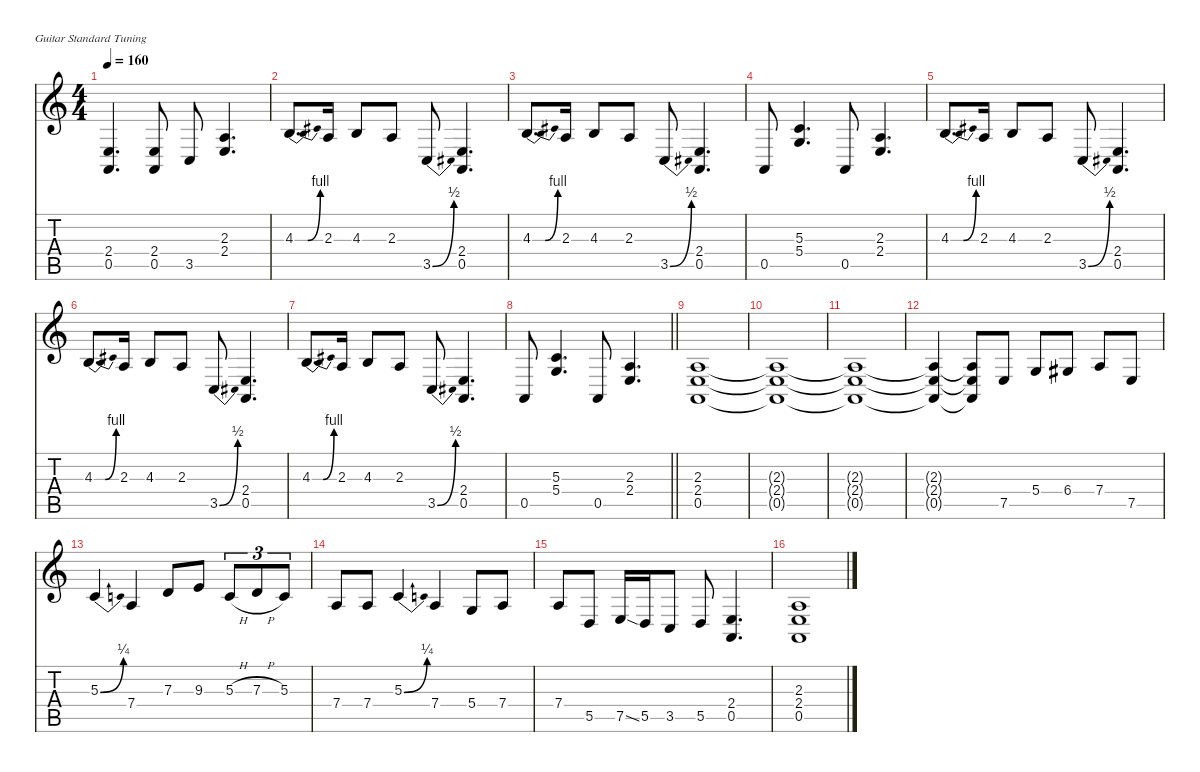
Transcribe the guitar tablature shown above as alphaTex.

\defaultSystemsLayout 4
\hideDynamics
\bracketExtendMode nobrackets
\singleTrackTrackNamePolicy hidden
\multiTrackTrackNamePolicy hidden
\firstSystemTrackNameMode fullname
\firstSystemTrackNameOrientation horizontal
\otherSystemsTrackNameOrientation horizontal
\track ("OverDub-hid" "led.synth.") {instrument lead1square}
\staff {score tabs}
\tuning (E4 B3 G3 D3 A2 E2)
\ts (4 4)
\tempo 160
\clef g2
\ks c
(2.4 0.5).4{d dy f} (2.4 0.5).8 3.5.8 (2.3 2.4).4{d} |
4.3{be (bendrelease 0 0 15 4 36 4 7.0000002 0)}.8{d} 2.3.16 4.3.8 2.3.8 3.5{be (bend 0 0 30 2)}.8 (2.4 0.5).4{d} |
4.3{be (bendrelease 0 0 15 4 36 4 7.0000002 0)}.8{d} 2.3.16 4.3.8 2.3.8 3.5{be (bend 0 0 30 2)}.8 (2.4 0.5).4{d} |
0.5.8 (5.3 5.4).4{d} 0.5.8 (2.3 2.4).4{d} |
4.3{be (bendrelease 0 0 15 4 36 4 7.0000002 0)}.8{d} 2.3.16 4.3.8 2.3.8 3.5{be (bend 0 0 30 2)}.8 (2.4 0.5).4{d} |
4.3{be (bendrelease 0 0 15 4 36 4 7.0000002 0)}.8{d} 2.3.16 4.3.8 2.3.8 3.5{be (bend 0 0 30 2)}.8 (2.4 0.5).4{d} |
4.3{be (bendrelease 0 0 15 4 36 4 7.0000002 0)}.8{d} 2.3.16 4.3.8 2.3.8 3.5{be (bend 0 0 30 2)}.8 (2.4 0.5).4{d} |
\barLineRight lightlight
0.5.8 (5.3 5.4).4{d} 0.5.8 (2.3 2.4).4{d} |
(2.3 2.4 0.5).1 |
(2.3{t} 2.4{t} 0.5{t}).1 |
(2.3{t} 2.4{t} 0.5{t}).1 |
(2.3{t} 2.4{t} 0.5{t}).4 (2.3{t} 2.4{t} 0.5{t}).8 7.5.8 5.4.8 6.4{acc #}.8 7.4.8 7.5.8 |
5.3{be (bend 0 0 30 1)}.4 7.4.4 7.3.8 9.3.8 5.3{h}.8{tu (3 2)} 7.3{h}.8{tu (3 2)} 5.3.8{tu (3 2)} |
7.4.8 7.4.8 5.3{be (bend 0 0 30 1)}.4 7.4.4 5.4.8 7.4.8 |
7.4.8 5.5.8 7.5{ss}.16 5.5.16 3.5.8 5.5.8 (2.4 0.5).4{d} |
(2.3 2.4 0.5).1
